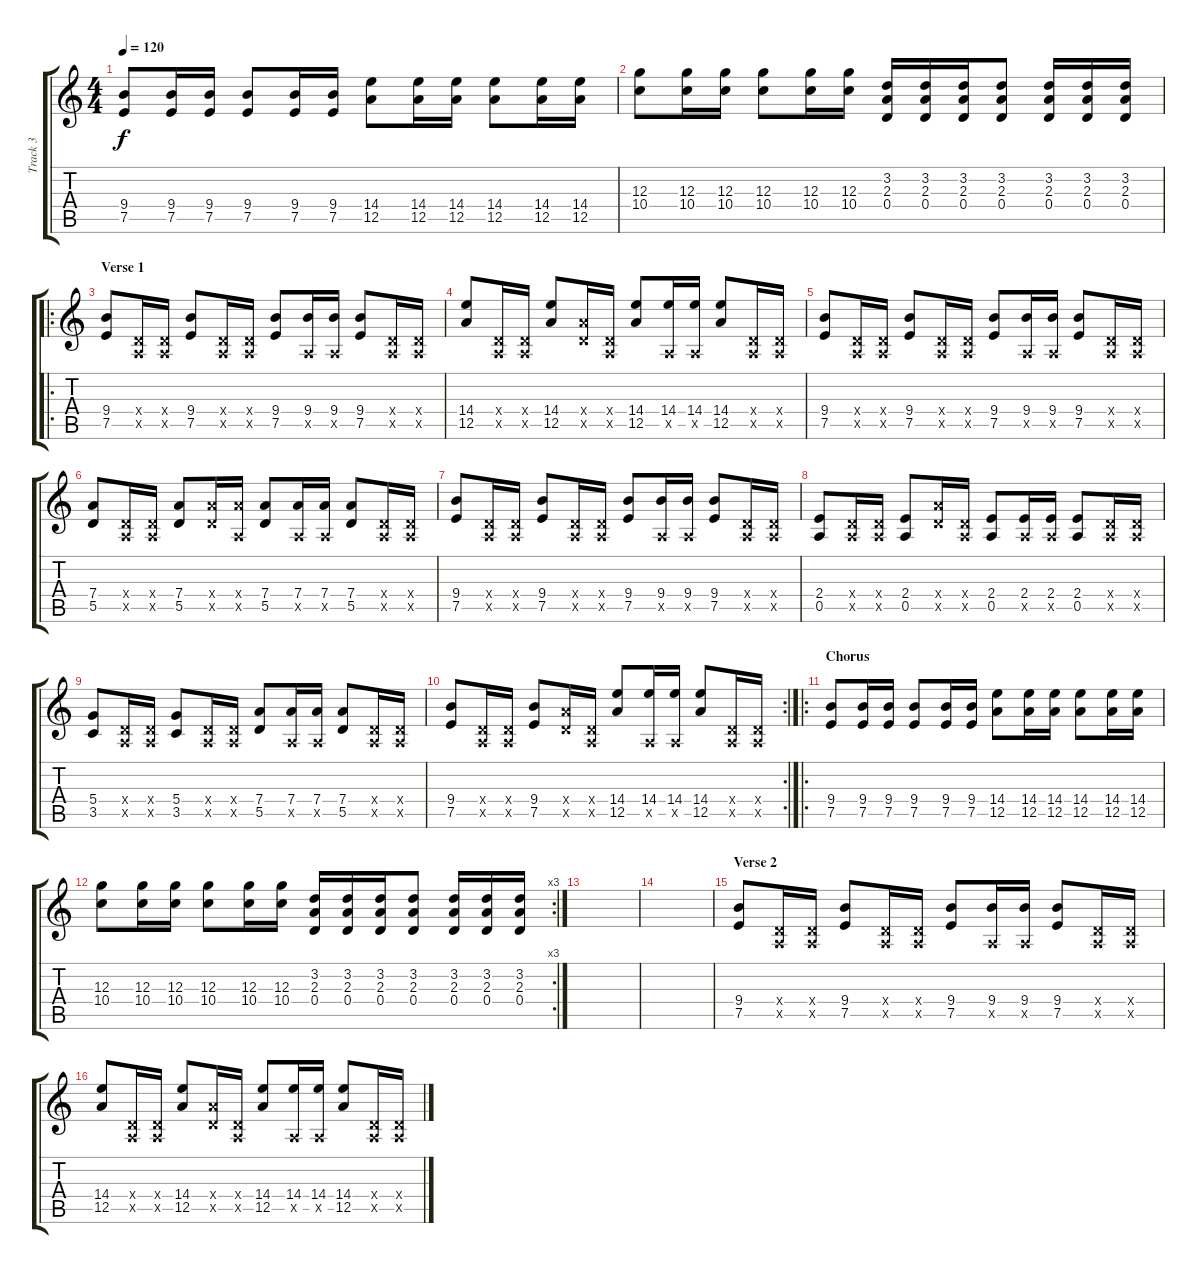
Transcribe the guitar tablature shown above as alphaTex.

\track ("Track 3" "Track 3") {instrument distortionguitar}
\staff {score tabs}
\tuning (E4 B3 G3 D3 A2 E2) {hide}
\ts (4 4)
\tempo 120
\clef g2
\ks c
(9.4 7.5).8{dy f} (9.4 7.5).16 (9.4 7.5).16 (9.4 7.5).8 (9.4 7.5).16 (9.4 7.5).16 (14.4 12.5).8 (14.4 12.5).16 (14.4 12.5).16 (14.4 12.5).8 (14.4 12.5).16 (14.4 12.5).16 |
(12.3 10.4).8 (12.3 10.4).16 (12.3 10.4).16 (12.3 10.4).8 (12.3 10.4).16 (12.3 10.4).16 (3.2 2.3 0.4).16 (3.2 2.3 0.4).16 (3.2 2.3 0.4).16 (3.2 2.3 0.4).8 (3.2 2.3 0.4).16 (3.2 2.3 0.4).16 (3.2 2.3 0.4).16 |
\ro
\section ("" "Verse 1")
(9.4 7.5).8{instrument electricguitarmuted} (0.4{x} 0.5{x}).16 (0.4{x} 0.5{x}).16 (9.4 7.5).8 (0.4{x} 0.5{x}).16 (0.4{x} 0.5{x}).16 (9.4 7.5).8 (9.4 0.5{x}).16 (9.4 0.5{x}).16 (9.4 7.5).8 (0.4{x} 0.5{x}).16 (0.4{x} 0.5{x}).16 |
(14.4 12.5).8 (0.4{x} 0.5{x}).16 (0.4{x} 0.5{x}).16 (14.4 12.5).8 (0.4{x} 12.5{x}).16 (0.4{x} 0.5{x}).16 (14.4 12.5).8 (14.4 0.5{x}).16 (14.4 0.5{x}).16 (14.4 12.5).8 (0.4{x} 0.5{x}).16 (0.4{x} 0.5{x}).16 |
(9.4 7.5).8 (0.4{x} 0.5{x}).16 (0.4{x} 0.5{x}).16 (9.4 7.5).8 (0.4{x} 0.5{x}).16 (0.4{x} 0.5{x}).16 (9.4 7.5).8 (9.4 0.5{x}).16 (9.4 0.5{x}).16 (9.4 7.5).8 (0.4{x} 0.5{x}).16 (0.4{x} 0.5{x}).16 |
(7.4 5.5).8 (0.4{x} 0.5{x}).16 (0.4{x} 0.5{x}).16 (7.4 5.5).8 (0.4{x} 12.5{x}).16 (7.4{x} 0.5{x}).16 (7.4 5.5).8 (7.4 0.5{x}).16 (7.4 0.5{x}).16 (7.4 5.5).8 (0.4{x} 0.5{x}).16 (0.4{x} 0.5{x}).16 |
(9.4 7.5).8 (0.4{x} 0.5{x}).16 (0.4{x} 0.5{x}).16 (9.4 7.5).8 (0.4{x} 0.5{x}).16 (0.4{x} 0.5{x}).16 (9.4 7.5).8 (9.4 0.5{x}).16 (9.4 0.5{x}).16 (9.4 7.5).8 (0.4{x} 0.5{x}).16 (0.4{x} 0.5{x}).16 |
(2.4 0.5).8 (0.4{x} 0.5{x}).16 (0.4{x} 0.5{x}).16 (2.4 0.5).8 (0.4{x} 12.5{x}).16 (0.4{x} 0.5{x}).16 (2.4 0.5).8 (2.4 0.5{x}).16 (2.4 0.5{x}).16 (2.4 0.5).8 (0.4{x} 0.5{x}).16 (0.4{x} 0.5{x}).16 |
(5.4 3.5).8 (0.4{x} 0.5{x}).16 (0.4{x} 0.5{x}).16 (5.4 3.5).8 (0.4{x} 0.5{x}).16 (0.4{x} 0.5{x}).16 (7.4 5.5).8 (7.4 0.5{x}).16 (7.4 0.5{x}).16 (7.4 5.5).8 (0.4{x} 0.5{x}).16 (0.4{x} 0.5{x}).16 |
\rc 2
(9.4 7.5).8 (0.4{x} 0.5{x}).16 (0.4{x} 0.5{x}).16 (9.4 7.5).8 (0.4{x} 12.5{x}).16 (0.4{x} 0.5{x}).16 (14.4 12.5).8 (14.4 0.5{x}).16 (14.4 0.5{x}).16 (14.4 12.5).8 (0.4{x} 0.5{x}).16 (0.4{x} 0.5{x}).16 |
\ro
\section ("" "Chorus")
(9.4 7.5).8 (9.4 7.5).16 (9.4 7.5).16 (9.4 7.5).8 (9.4 7.5).16 (9.4 7.5).16 (14.4 12.5).8 (14.4 12.5).16 (14.4 12.5).16 (14.4 12.5).8 (14.4 12.5).16 (14.4 12.5).16 |
\rc 3
(12.3 10.4).8 (12.3 10.4).16 (12.3 10.4).16 (12.3 10.4).8 (12.3 10.4).16 (12.3 10.4).16 (3.2 2.3 0.4).16 (3.2 2.3 0.4).16 (3.2 2.3 0.4).16 (3.2 2.3 0.4).8 (3.2 2.3 0.4).16 (3.2 2.3 0.4).16 (3.2 2.3 0.4).16 |
|
|
\section ("" "Verse 2")
(9.4 7.5).8{instrument electricguitarmuted} (0.4{x} 0.5{x}).16 (0.4{x} 0.5{x}).16 (9.4 7.5).8 (0.4{x} 0.5{x}).16 (0.4{x} 0.5{x}).16 (9.4 7.5).8 (9.4 0.5{x}).16 (9.4 0.5{x}).16 (9.4 7.5).8 (0.4{x} 0.5{x}).16 (0.4{x} 0.5{x}).16 |
(14.4 12.5).8 (0.4{x} 0.5{x}).16 (0.4{x} 0.5{x}).16 (14.4 12.5).8 (0.4{x} 12.5{x}).16 (0.4{x} 0.5{x}).16 (14.4 12.5).8 (14.4 0.5{x}).16 (14.4 0.5{x}).16 (14.4 12.5).8 (0.4{x} 0.5{x}).16 (0.4{x} 0.5{x}).16
